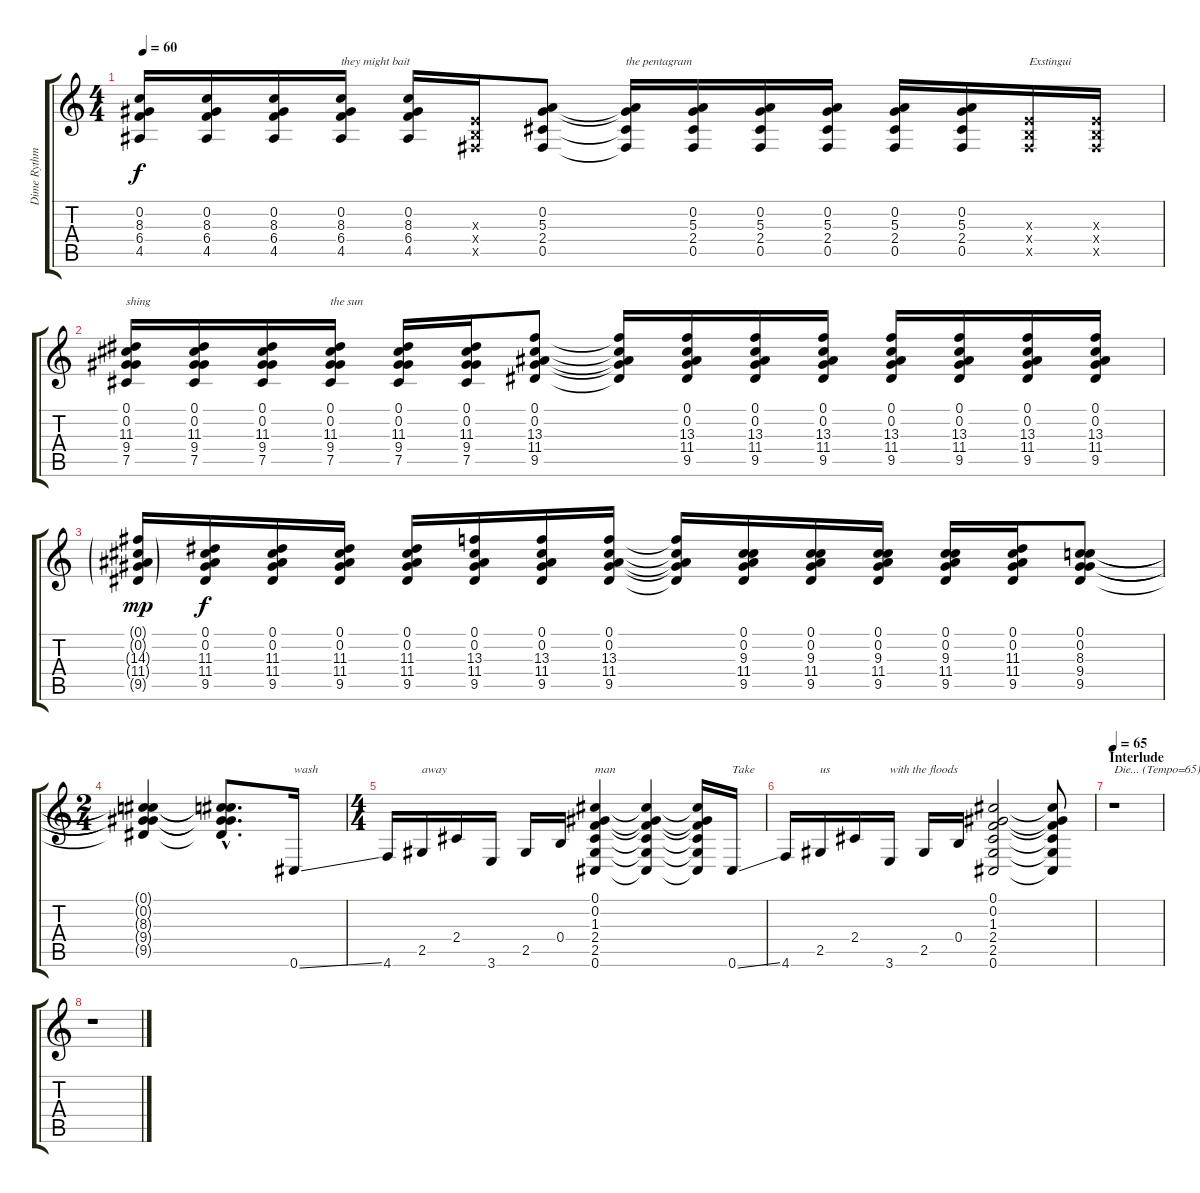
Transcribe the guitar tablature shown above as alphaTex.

\track ("Dime Rythm Guitar" "Dime Rythm") {instrument electricguitarclean}
\staff {score tabs}
\tuning (Db4 Ab3 E3 B2 Gb2 Db2) {hide}
\ts (4 4)
\tempo 60
\clef g2
\ks c
(0.2 8.3 6.4 4.5).16{dy f} (0.2 8.3 6.4 4.5).16 (0.2 8.3 6.4 4.5).16 (0.2 8.3 6.4 4.5).16{txt "they might bait"} (0.2 8.3 6.4 4.5).16 (0.3{x} 0.4{x} 0.5{x}).16 (0.2 5.3 2.4 0.5).8 (0.2{t} 5.3{t} 2.4{t} 0.5{t}).16{txt "the pentagram"} (0.2 5.3 2.4 0.5).16 (0.2 5.3 2.4 0.5).16 (0.2 5.3 2.4 0.5).16 (0.2 5.3 2.4 0.5).16 (0.2 5.3 2.4 0.5).16 (0.3{x} 0.4{x} 0.5{x}).16{txt "Exstingui"} (0.3{x} 0.4{x} 0.5{x}).16 |
(0.1 0.2 11.3 9.4 7.5).16{txt "shing "} (0.1 0.2 11.3 9.4 7.5).16 (0.1 0.2 11.3 9.4 7.5).16 (0.1 0.2 11.3 9.4 7.5).16{txt "the sun"} (0.1 0.2 11.3 9.4 7.5).16 (0.1 0.2 11.3 9.4 7.5).16 (0.1 0.2 13.3 11.4 9.5).8 (0.1{t} 0.2{t} 13.3{t} 11.4{t} 9.5{t}).16 (0.1 0.2 13.3 11.4 9.5).16 (0.1 0.2 13.3 11.4 9.5).16 (0.1 0.2 13.3 11.4 9.5).16 (0.1 0.2 13.3 11.4 9.5).16 (0.1 0.2 13.3 11.4 9.5).16 (0.1 0.2 13.3 11.4 9.5).16 (0.1 0.2 13.3 11.4 9.5).16 |
(0.1{g} 0.2{g} 14.3{g} 11.4{g} 9.5{g}).16{dy mp} (0.1 0.2 11.3 11.4 9.5).16{dy f} (0.1 0.2 11.3 11.4 9.5).16 (0.1 0.2 11.3 11.4 9.5).16 (0.1 0.2 11.3 11.4 9.5).16 (0.1 0.2 13.3 11.4 9.5).16 (0.1 0.2 13.3 11.4 9.5).16 (0.1 0.2 13.3 11.4 9.5).16 (0.1{t} 0.2{t} 13.3{t} 11.4{t} 9.5{t}).16 (0.1 0.2 9.3 11.4 9.5).16 (0.1 0.2 9.3 11.4 9.5).16 (0.1 0.2 9.3 11.4 9.5).16 (0.1 0.2 9.3 11.4 9.5).16 (0.1 0.2 11.3 11.4 9.5).16 (0.1 0.2 8.3 9.4 9.5).8 |
\ts (2 4)
(0.1{t} 0.2{t} 8.3{t} 9.4{t} 9.5{t}).4 (0.1{hac t} 0.2{hac t} 8.3{hac t} 9.4{hac t} 9.5{hac t}).8{d} 0.6{ss}.16{txt "wash"} |
\ts (4 4)
4.6.16 2.5.16{txt "away "} 2.4.16 3.6.16 2.5.16 0.4.16 (0.1 0.2 1.3 2.4 2.5 0.6).4{txt "man"} (0.1{t} 0.2{t} 1.3{t} 2.4{t} 2.5{t} 0.6{t}).4 (0.1{t} 0.2{t} 1.3{t} 2.4{t} 2.5{t} 0.6{t}).16 0.6{ss}.16{txt "Take"} |
4.6.16 2.5.16{txt "us "} 2.4.16 3.6.16{txt "with the floods"} 2.5.16 0.4.16 (0.1 0.2 1.3 2.4 2.5 0.6).2 (0.1{t} 0.2{t} 1.3{t} 2.4{t} 2.5{t} 0.6{t}).8 |
\section ("" "Interlude")
\tempo 65
r.1{txt "Die... (Tempo=65)"} |
r.1
